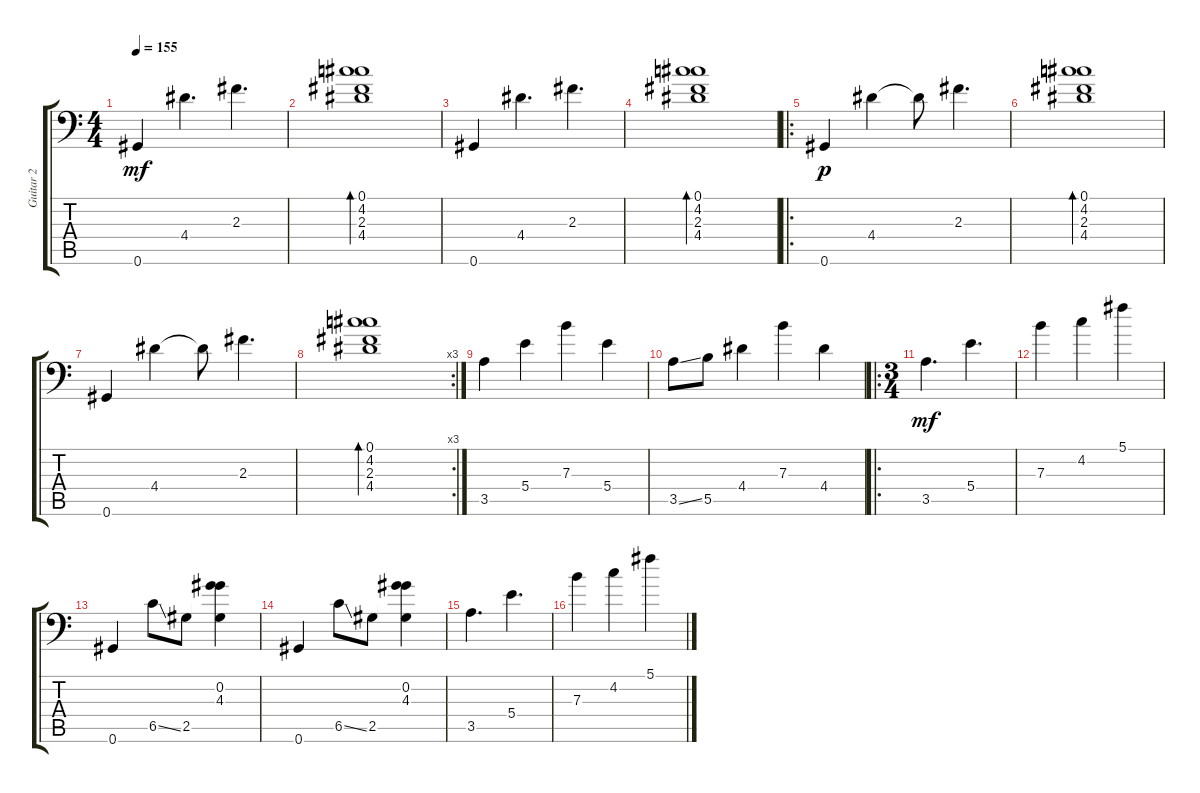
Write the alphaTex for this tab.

\track ("Guitar 2" "Guitar 2") {instrument distortionguitar}
\staff {score tabs}
\tuning (Db4 Ab3 E3 B2 Gb2 Ab1) {hide}
\ts (4 4)
\tempo 155
\clef f4
\ks c
0.6.4{dy mf} 4.4.4{d} 2.3.4{d} |
(0.1 4.2 2.3 4.4).1{bd 30} |
0.6.4 4.4.4{d} 2.3.4{d} |
(0.1 4.2 2.3 4.4).1{bd 30} |
\ro
0.6.4{dy p} 4.4.4 4.4{t}.8 2.3.4{d} |
(0.1 4.2 2.3 4.4).1{bd 30} |
0.6.4 4.4.4 4.4{t}.8 2.3.4{d} |
\rc 3
(0.1 4.2 2.3 4.4).1{bd 30} |
3.5.4 5.4.4 7.3.4 5.4.4 |
3.5{ss}.8 5.5.8 4.4.4 7.3.4 4.4.4 |
\ro
\ts (3 4)
3.5.4{d dy mf} 5.4.4{d} |
7.3.4 4.2.4 5.1.4 |
0.6.4 6.5{ss}.8 2.5.8 (0.2 4.3 2.5{t}).4 |
0.6.4 6.5{ss}.8 2.5.8 (0.2 4.3 2.5{t}).4 |
3.5.4{d} 5.4.4{d} |
7.3.4 4.2.4 5.1.4
